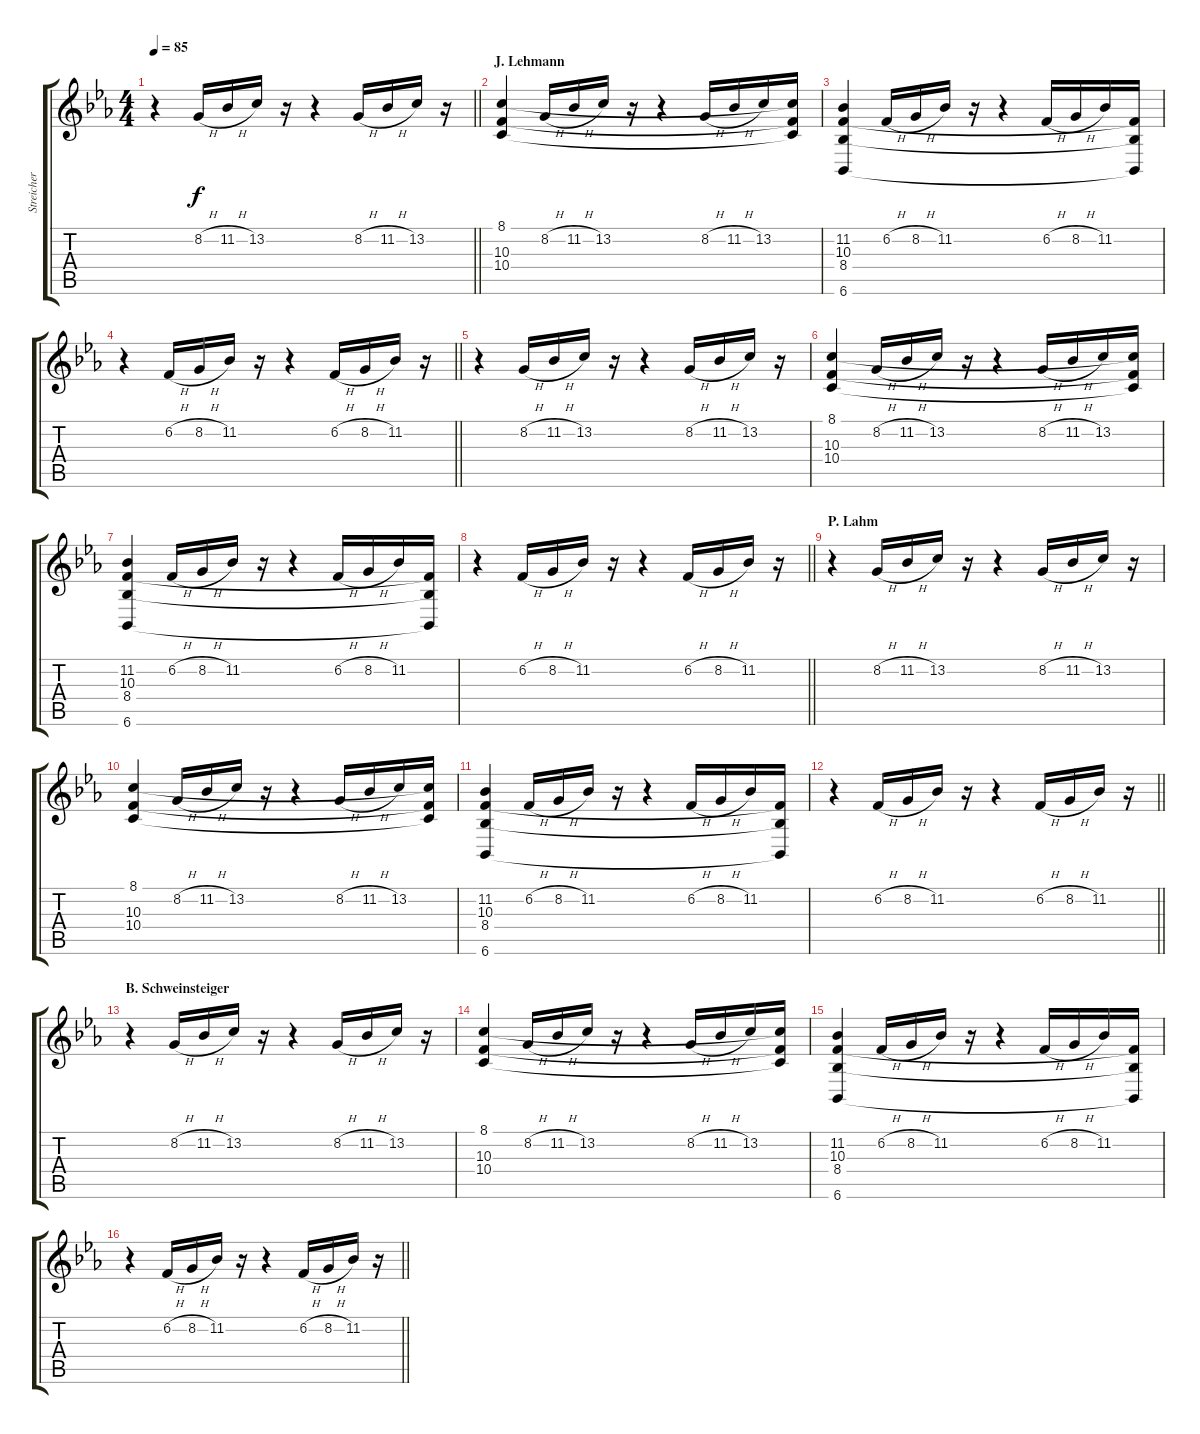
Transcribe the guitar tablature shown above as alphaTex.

\track ("Streicher" "Streicher") {instrument synthstrings2}
\staff {score tabs}
\tuning (E4 B3 G3 D3 A2 E2) {hide}
\ts (4 4)
\tempo 85
\clef g2
\barLineRight lightlight
\ks cminor
r.4{dy f} 8.2{h}.16 11.2{h}.16 13.2.16 r.16 r.4 8.2{h}.16 11.2{h}.16 13.2.16 r.16 |
\section ("" "J. Lehmann")
(8.1 10.3 10.4).4 8.2{h}.16 11.2{h}.16 13.2.16 r.16 r.4 8.2{h}.16 11.2{h}.16 13.2.16 (8.1{t} 10.3{t} 10.4{t}).16 |
(11.2 10.3 8.4 6.6).4 6.2{h}.16 8.2{h}.16 11.2.16 r.16 r.4 6.2{h}.16 8.2{h}.16 11.2.16 (10.3{t} 8.4{t} 6.6{t}).16 |
\barLineRight lightlight
r.4 6.2{h}.16 8.2{h}.16 11.2.16 r.16 r.4 6.2{h}.16 8.2{h}.16 11.2.16 r.16 |
r.4 8.2{h}.16 11.2{h}.16 13.2.16 r.16 r.4 8.2{h}.16 11.2{h}.16 13.2.16 r.16 |
(8.1 10.3 10.4).4 8.2{h}.16 11.2{h}.16 13.2.16 r.16 r.4 8.2{h}.16 11.2{h}.16 13.2.16 (8.1{t} 10.3{t} 10.4{t}).16 |
(11.2 10.3 8.4 6.6).4 6.2{h}.16 8.2{h}.16 11.2.16 r.16 r.4 6.2{h}.16 8.2{h}.16 11.2.16 (10.3{t} 8.4{t} 6.6{t}).16 |
\barLineRight lightlight
r.4 6.2{h}.16 8.2{h}.16 11.2.16 r.16 r.4 6.2{h}.16 8.2{h}.16 11.2.16 r.16 |
\section ("" "P. Lahm")
r.4 8.2{h}.16 11.2{h}.16 13.2.16 r.16 r.4 8.2{h}.16 11.2{h}.16 13.2.16 r.16 |
(8.1 10.3 10.4).4 8.2{h}.16 11.2{h}.16 13.2.16 r.16 r.4 8.2{h}.16 11.2{h}.16 13.2.16 (8.1{t} 10.3{t} 10.4{t}).16 |
(11.2 10.3 8.4 6.6).4 6.2{h}.16 8.2{h}.16 11.2.16 r.16 r.4 6.2{h}.16 8.2{h}.16 11.2.16 (10.3{t} 8.4{t} 6.6{t}).16 |
\barLineRight lightlight
r.4 6.2{h}.16 8.2{h}.16 11.2.16 r.16 r.4 6.2{h}.16 8.2{h}.16 11.2.16 r.16 |
\section ("" "B. Schweinsteiger")
r.4 8.2{h}.16 11.2{h}.16 13.2.16 r.16 r.4 8.2{h}.16 11.2{h}.16 13.2.16 r.16 |
(8.1 10.3 10.4).4 8.2{h}.16 11.2{h}.16 13.2.16 r.16 r.4 8.2{h}.16 11.2{h}.16 13.2.16 (8.1{t} 10.3{t} 10.4{t}).16 |
(11.2 10.3 8.4 6.6).4 6.2{h}.16 8.2{h}.16 11.2.16 r.16 r.4 6.2{h}.16 8.2{h}.16 11.2.16 (10.3{t} 8.4{t} 6.6{t}).16 |
\barLineRight lightlight
r.4 6.2{h}.16 8.2{h}.16 11.2.16 r.16 r.4 6.2{h}.16 8.2{h}.16 11.2.16 r.16
